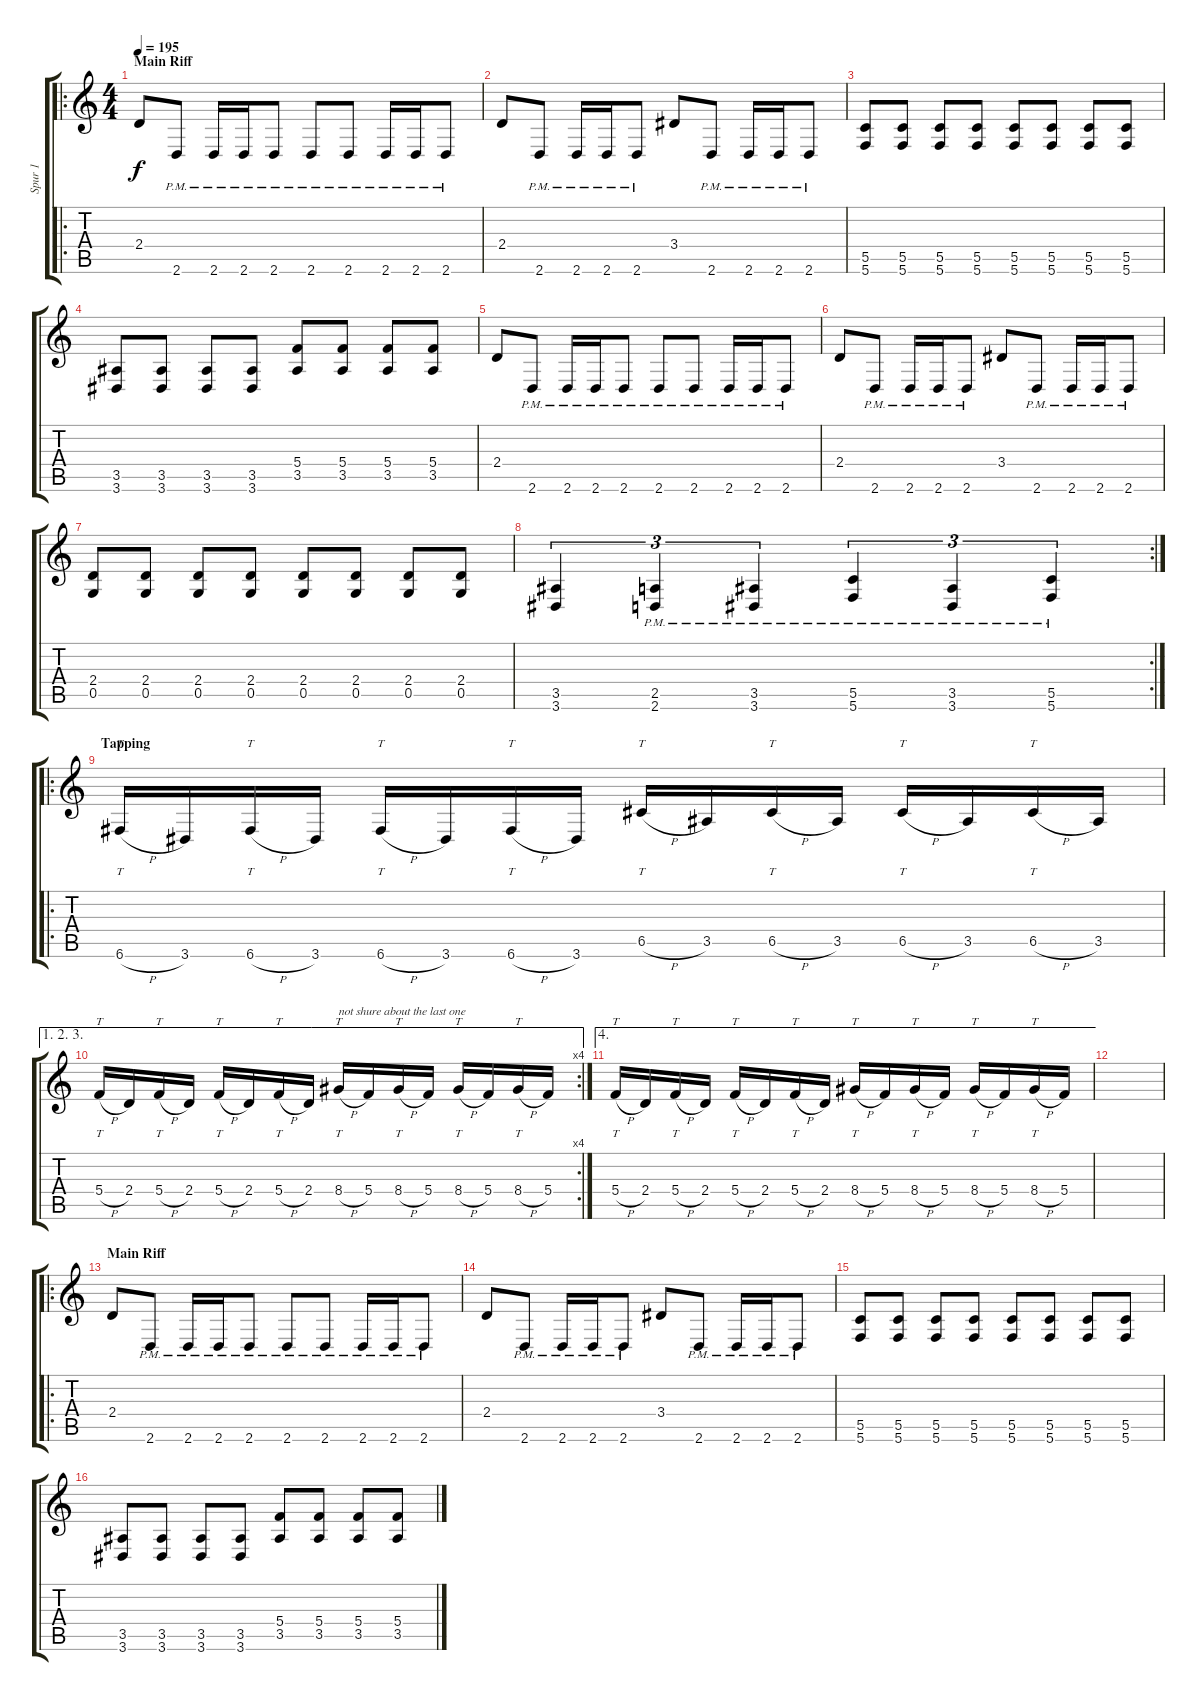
\track ("Spur 1" "Spur 1") {instrument distortionguitar}
\staff {score tabs}
\tuning (D4 A3 F3 C3 G2 C2) {hide}
\ro
\ts (4 4)
\section ("" "Main Riff")
\tempo 195
\clef g2
\ks c
2.4.8{dy f instrument distortionguitar} 2.6{pm}.8 2.6{pm}.16 2.6{pm}.16 2.6{pm}.8 2.6{pm}.8 2.6{pm}.8 2.6{pm}.16 2.6{pm}.16 2.6{pm}.8 |
2.4.8 2.6{pm}.8 2.6{pm}.16 2.6{pm}.16 2.6{pm}.8 3.4.8 2.6{pm}.8 2.6{pm}.16 2.6{pm}.16 2.6{pm}.8 |
(5.5 5.6).8 (5.5 5.6).8 (5.5 5.6).8 (5.5 5.6).8 (5.5 5.6).8 (5.5 5.6).8 (5.5 5.6).8 (5.5 5.6).8 |
(3.5 3.6).8 (3.5 3.6).8 (3.5 3.6).8 (3.5 3.6).8 (5.4 3.5).8 (5.4 3.5).8 (5.4 3.5).8 (5.4 3.5).8 |
2.4.8 2.6{pm}.8 2.6{pm}.16 2.6{pm}.16 2.6{pm}.8 2.6{pm}.8 2.6{pm}.8 2.6{pm}.16 2.6{pm}.16 2.6{pm}.8 |
2.4.8 2.6{pm}.8 2.6{pm}.16 2.6{pm}.16 2.6{pm}.8 3.4.8 2.6{pm}.8 2.6{pm}.16 2.6{pm}.16 2.6{pm}.8 |
(2.4 0.5).8 (2.4 0.5).8 (2.4 0.5).8 (2.4 0.5).8 (2.4 0.5).8 (2.4 0.5).8 (2.4 0.5).8 (2.4 0.5).8 |
\rc 2
(3.5 3.6).4{tu (3 2)} (2.5{pm} 2.6{pm}).4{tu (3 2)} (3.5{pm} 3.6{pm}).4{tu (3 2)} (5.5{pm} 5.6{pm}).4{tu (3 2)} (3.5{pm} 3.6{pm}).4{tu (3 2)} (5.5{pm} 5.6{pm}).4{tu (3 2)} |
\ro
\section ("" "Tapping")
6.6{h}.16{tt} 3.6.16 6.6{h}.16{tt} 3.6.16 6.6{h}.16{tt} 3.6.16 6.6{h}.16{tt} 3.6.16 6.5{h}.16{tt} 3.5.16 6.5{h}.16{tt} 3.5.16 6.5{h}.16{tt} 3.5.16 6.5{h}.16{tt} 3.5.16 |
\ae (1 2 3)
\rc 4
5.4{h}.16{tt} 2.4.16 5.4{h}.16{tt} 2.4.16 5.4{h}.16{tt} 2.4.16 5.4{h}.16{tt} 2.4.16 8.4{h}.16{tt txt "not shure about the last one"} 5.4.16 8.4{h}.16{tt} 5.4.16 8.4{h}.16{tt} 5.4.16 8.4{h}.16{tt} 5.4.16 |
\ae 4
5.4{h}.16{tt} 2.4.16 5.4{h}.16{tt} 2.4.16 5.4{h}.16{tt} 2.4.16 5.4{h}.16{tt} 2.4.16 8.4{h}.16{tt} 5.4.16 8.4{h}.16{tt} 5.4.16 8.4{h}.16{tt} 5.4.16 8.4{h}.16{tt} 5.4.16 |
|
\ro
\section ("" "Main Riff")
2.4.8 2.6{pm}.8 2.6{pm}.16 2.6{pm}.16 2.6{pm}.8 2.6{pm}.8 2.6{pm}.8 2.6{pm}.16 2.6{pm}.16 2.6{pm}.8 |
2.4.8 2.6{pm}.8 2.6{pm}.16 2.6{pm}.16 2.6{pm}.8 3.4.8 2.6{pm}.8 2.6{pm}.16 2.6{pm}.16 2.6{pm}.8 |
(5.5 5.6).8 (5.5 5.6).8 (5.5 5.6).8 (5.5 5.6).8 (5.5 5.6).8 (5.5 5.6).8 (5.5 5.6).8 (5.5 5.6).8 |
(3.5 3.6).8 (3.5 3.6).8 (3.5 3.6).8 (3.5 3.6).8 (5.4 3.5).8 (5.4 3.5).8 (5.4 3.5).8 (5.4 3.5).8
